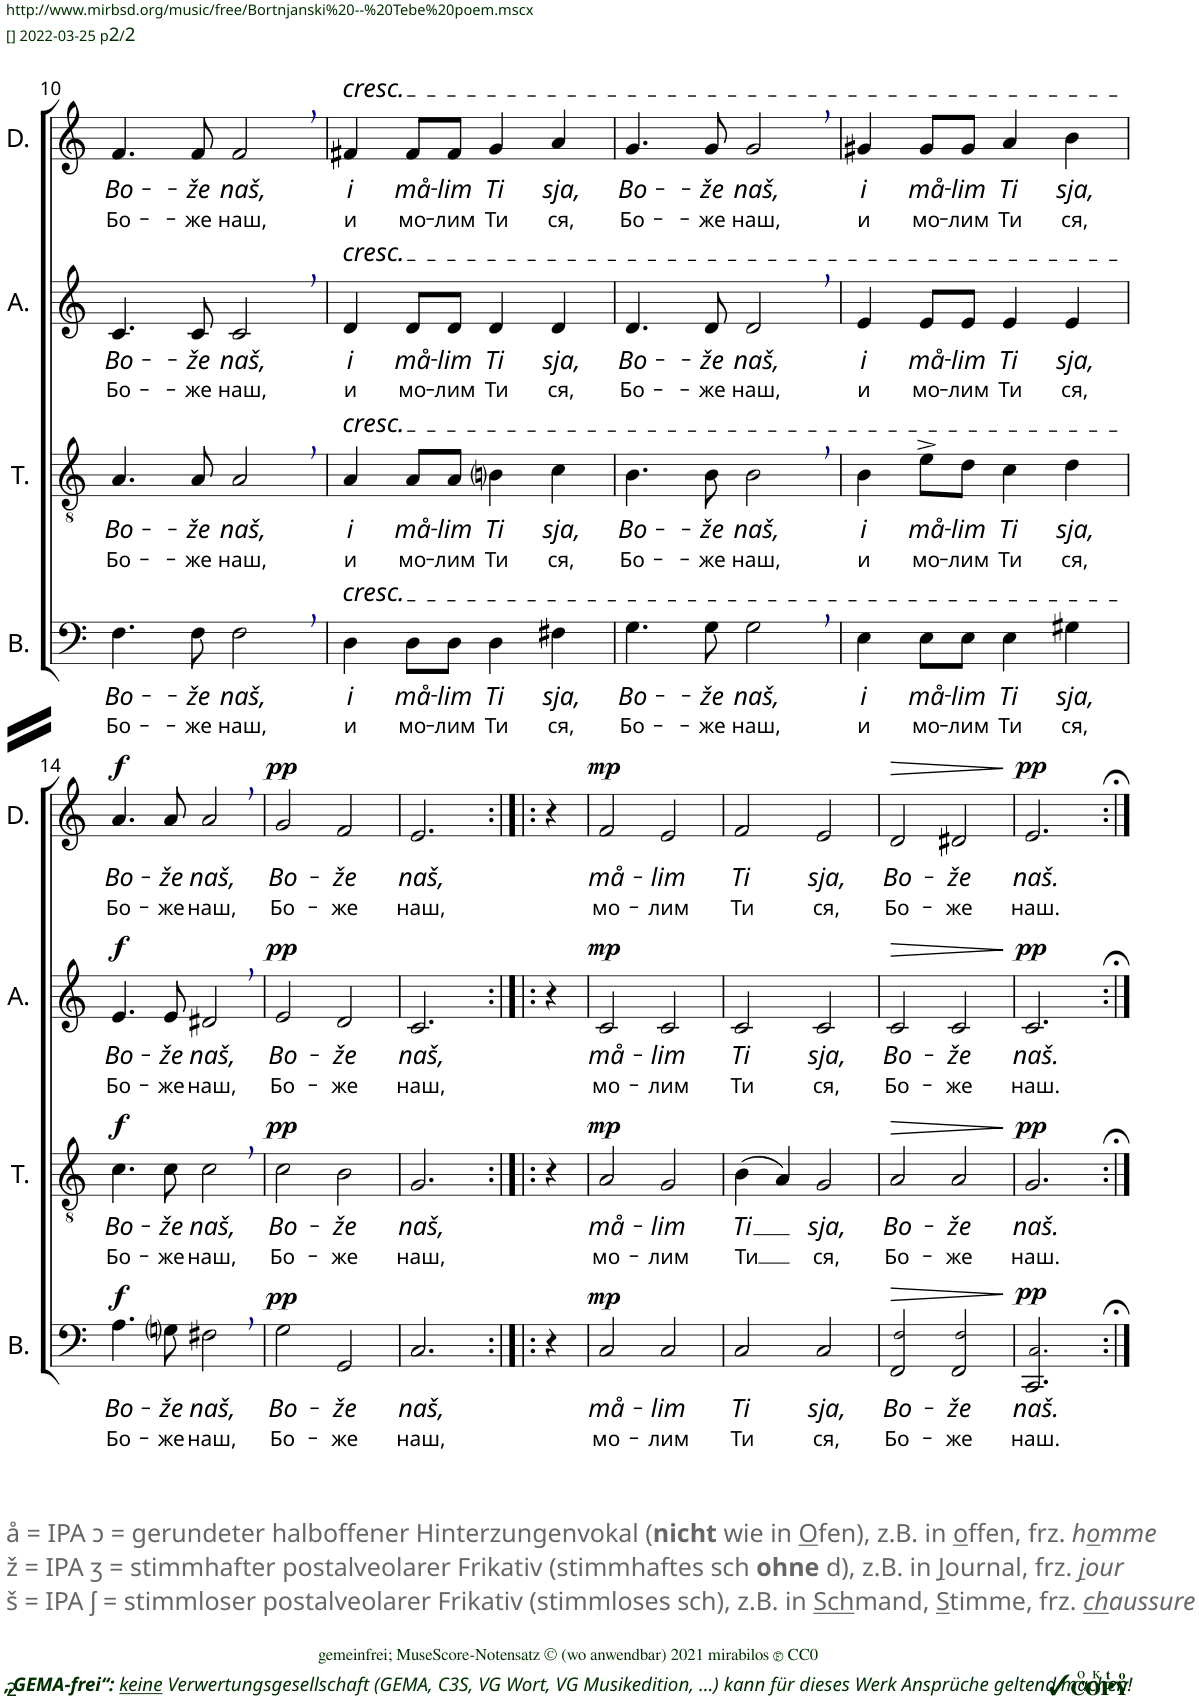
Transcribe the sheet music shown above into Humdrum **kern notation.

**kern	**text	**text	**kern	**dynam	**kern	**text	**text	**dynam	**kern	**text	**text	**dynam	**kern	**text	**text	**dynam	**kern	**text	**text	**dynam
*part5	*part5	*part5	*part5	*part5	*part4	*part4	*part4	*part4	*part3	*part3	*part3	*part3	*part2	*part2	*part2	*part2	*part1	*part1	*part1	*part1
*staff6	*staff6	*staff6	*staff5	*staff5/6	*staff4	*staff4	*staff4	*staff4	*staff3	*staff3	*staff3	*staff3	*staff2	*staff2	*staff2	*staff2	*staff1	*staff1	*staff1	*staff1
*I"for rehearsal only	*	*	*	*	*I"Baß	*	*	*	*I"Tenor	*	*	*	*I"Alt	*	*	*	*I"Diskant	*	*	*
*	*	*	*	*	*I'B.	*	*	*	*I'T.	*	*	*	*I'A.	*	*	*	*I'D.	*	*	*
!!LO:PB:g=z
*clefF4	*	*	*clefG2	*	*clefF4	*	*	*	*clefGv2	*	*	*	*clefG2	*	*	*	*clefG2	*	*	*
*k[]	*	*	*k[]	*	*k[]	*	*	*	*k[]	*	*	*	*k[]	*	*	*	*k[]	*	*	*
*M4/4	*	*	*M4/4	*	*M4/4	*	*	*	*M4/4	*	*	*	*M4/4	*	*	*	*M4/4	*	*	*
*met(c)	*	*	*met(c)	*	*met(c)	*	*	*	*met(c)	*	*	*	*met(c)	*	*	*	*met(c)	*	*	*
=10	=10	=10	=10	=10	=10	=10	=10	=10	=10	=10	=10	=10	=10	=10	=10	=10	=10	=10	=10	=10
*^	*	*	*^	*	*	*	*	*	*	*	*	*	*	*	*	*	*	*	*	*
!	!	!	!	!	!	!	!	!LO:LY:b	!LO:LY:b	!	!	!LO:LY:b	!LO:LY:b	!	!	!LO:LY:b	!LO:LY:b	!	!	!LO:LY:b	!LO:LY:b	!
4.A	4.F	Bo-	Бо-	4.f	4.c	.	4.F\	Bo-	Бо-	.	4.A/	Bo-	Бо-	.	4.c/	Bo-	Бо-	.	4.f/	Bo-	Бо-	.
!	!	!	!	!	!	!	!	!LO:LY:b	!LO:LY:b	!	!	!LO:LY:b	!LO:LY:b	!	!	!LO:LY:b	!LO:LY:b	!	!	!LO:LY:b	!LO:LY:b	!
8A	8F	-že	-же	8f	8c	.	8F\	-že	-же	.	8A/	-že	-же	.	8c/	-že	-же	.	8f/	-že	-же	.
!	!	!	!	!	!	!	!	!LO:LY:b	!LO:LY:b	!	!	!LO:LY:b	!LO:LY:b	!	!	!LO:LY:b	!LO:LY:b	!	!	!LO:LY:b	!LO:LY:b	!
2A	2F	naš,	наш,	2f,	2c	.	2F,\	naš,	наш,	.	2A,/	naš,	наш,	.	2c,/	naš,	наш,	.	2f,/	naš,	наш,	.
=11	=11	=11	=11	=11	=11	=11	=11	=11	=11	=11	=11	=11	=11	=11	=11	=11	=11	=11	=11	=11	=11	=11
!	!	!	!	!	!	!	!	!	!	!	!	!	!	!	!	!	!	!	!LO:TX:a:i:t=cresc.	!	!	!
!	!	!	!	!	!	!	!	!	!	!	!	!	!	!	!LO:TX:a:i:t=cresc.	!	!	!	!	!	!	!
!	!	!	!	!	!	!	!	!	!	!	!LO:TX:a:i:t=cresc.	!	!	!	!	!	!	!	!	!	!	!
!	!	!	!	!	!	!	!LO:TX:a:i:t=cresc.	!	!	!	!	!	!	!	!	!	!	!	!	!	!	!
!LO:TX:b:i:t=cresc.	!	!	!	!	!	!	!	!	!	!	!	!	!	!	!	!	!	!	!	!	!	!
!	!	!	!	!	!	!	!	!LO:LY:b	!LO:LY:b	!	!	!LO:LY:b	!LO:LY:b	!	!	!LO:LY:b	!LO:LY:b	!	!	!LO:LY:b	!LO:LY:b	!
4A	4D	i	и	4f#X	4d	.	4D\	i	и	.	4A/	i	и	.	4d/	i	и	.	4f#X/	i	и	.
!	!	!	!	!	!	!	!	!LO:LY:b	!LO:LY:b	!	!	!LO:LY:b	!LO:LY:b	!	!	!LO:LY:b	!LO:LY:b	!	!	!LO:LY:b	!LO:LY:b	!
8A\L	8D\L	må-	мо-	8f#/L	8d/L	.	8D\L	må-	мо-	.	8A/L	må-	мо-	.	8d/L	må-	мо-	.	8f#/L	må-	мо-	.
!	!	!	!	!	!	!	!	!LO:LY:b	!LO:LY:b	!	!	!LO:LY:b	!LO:LY:b	!	!	!LO:LY:b	!LO:LY:b	!	!	!LO:LY:b	!LO:LY:b	!
8A\J	8D\J	-lim	-лим	8f#/J	8d/J	.	8D\J	-lim	-лим	.	8A/J	-lim	-лим	.	8d/J	-lim	-лим	.	8f#/J	-lim	-лим	.
!	!	!	!	!	!	!	!	!LO:LY:b	!LO:LY:b	!	!	!LO:LY:b	!LO:LY:b	!	!	!LO:LY:b	!LO:LY:b	!	!	!LO:LY:b	!LO:LY:b	!
4B	4D	Ti	Ти	4g	4d	.	4D\	Ti	Ти	.	4Bni\	Ti	Ти	.	4d/	Ti	Ти	.	4g/	Ti	Ти	.
!	!	!	!	!	!	!	!	!LO:LY:b	!LO:LY:b	!	!	!LO:LY:b	!LO:LY:b	!	!	!LO:LY:b	!LO:LY:b	!	!	!LO:LY:b	!LO:LY:b	!
4c	4F#X	sja,	ся,	4a	4d	.	4F#X\	sja,	ся,	.	4c\	sja,	ся,	.	4d/	sja,	ся,	.	4a/	sja,	ся,	.
=12	=12	=12	=12	=12	=12	=12	=12	=12	=12	=12	=12	=12	=12	=12	=12	=12	=12	=12	=12	=12	=12	=12
!	!	!	!	!	!	!	!	!LO:LY:b	!LO:LY:b	!	!	!LO:LY:b	!LO:LY:b	!	!	!LO:LY:b	!LO:LY:b	!	!	!LO:LY:b	!LO:LY:b	!
4.B	4.G	Bo-	Бо-	4.g	4.d	.	4.G\	Bo-	Бо-	.	4.B\	Bo-	Бо-	.	4.d/	Bo-	Бо-	.	4.g/	Bo-	Бо-	.
!	!	!	!	!	!	!	!	!LO:LY:b	!LO:LY:b	!	!	!LO:LY:b	!LO:LY:b	!	!	!LO:LY:b	!LO:LY:b	!	!	!LO:LY:b	!LO:LY:b	!
8B	8G	-že	-же	8g	8d	.	8G\	-že	-же	.	8B\	-že	-же	.	8d/	-že	-же	.	8g/	-že	-же	.
!	!	!	!	!	!	!	!	!LO:LY:b	!LO:LY:b	!	!	!LO:LY:b	!LO:LY:b	!	!	!LO:LY:b	!LO:LY:b	!	!	!LO:LY:b	!LO:LY:b	!
2B	2G	naš,	наш,	2g,	2d	.	2G,\	naš,	наш,	.	2B,\	naš,	наш,	.	2d,/	naš,	наш,	.	2g,/	naš,	наш,	.
=13	=13	=13	=13	=13	=13	=13	=13	=13	=13	=13	=13	=13	=13	=13	=13	=13	=13	=13	=13	=13	=13	=13
!	!	!	!	!	!	!	!	!LO:LY:b	!LO:LY:b	!	!	!LO:LY:b	!LO:LY:b	!	!	!LO:LY:b	!LO:LY:b	!	!	!LO:LY:b	!LO:LY:b	!
4B	4E	i	и	4g#X	4e	.	4E\	i	и	.	4B\	i	и	.	4e/	i	и	.	4g#X/	i	и	.
!	!	!	!	!	!	!	!	!LO:LY:b	!LO:LY:b	!	!	!LO:LY:b	!LO:LY:b	!	!	!LO:LY:b	!LO:LY:b	!	!	!LO:LY:b	!LO:LY:b	!
8e\L	8E\L	må-	мо-	8g#/L	8e/L	.	8E\L	må-	мо-	.	8e^\L	må-	мо-	.	8e/L	må-	мо-	.	8g#/L	må-	мо-	.
!	!	!	!	!	!	!	!	!LO:LY:b	!LO:LY:b	!	!	!LO:LY:b	!LO:LY:b	!	!	!LO:LY:b	!LO:LY:b	!	!	!LO:LY:b	!LO:LY:b	!
8d\J	8E\J	-lim	-лим	8g#/J	8e/J	.	8E\J	-lim	-лим	.	8d\J	-lim	-лим	.	8e/J	-lim	-лим	.	8g#/J	-lim	-лим	.
!	!	!	!	!	!	!	!	!LO:LY:b	!LO:LY:b	!	!	!LO:LY:b	!LO:LY:b	!	!	!LO:LY:b	!LO:LY:b	!	!	!LO:LY:b	!LO:LY:b	!
4c	4E	Ti	Ти	4a	4e	.	4E\	Ti	Ти	.	4c\	Ti	Ти	.	4e/	Ti	Ти	.	4a/	Ti	Ти	.
!	!	!	!	!	!	!	!	!LO:LY:b	!LO:LY:b	!	!	!LO:LY:b	!LO:LY:b	!	!	!LO:LY:b	!LO:LY:b	!	!	!LO:LY:b	!LO:LY:b	!
4d	4G#X	sja,	ся,	4b	4e	.	4G#X\	sja,	ся,	.	4d\	sja,	ся,	.	4e/	sja,	ся,	.	4b\	sja,	ся,	.
!!LO:LB:g=z
=14	=14	=14	=14	=14	=14	=14	=14	=14	=14	=14	=14	=14	=14	=14	=14	=14	=14	=14	=14	=14	=14	=14
!	!	!	!	!	!	!LO:DY:b=2	!	!LO:LY:b	!LO:LY:b	!LO:DY:a	!	!LO:LY:b	!LO:LY:b	!LO:DY:a	!	!LO:LY:b	!LO:LY:b	!LO:DY:a	!	!LO:LY:b	!LO:LY:b	!LO:DY:a
4.c	4.A	Bo-	Бо-	4.a	4.e	f	4.A\	Bo-	Бо-	f	4.c\	Bo-	Бо-	f	4.e/	Bo-	Бо-	f	4.a/	Bo-	Бо-	f
!	!	!	!	!	!	!	!	!LO:LY:b	!LO:LY:b	!	!	!LO:LY:b	!LO:LY:b	!	!	!LO:LY:b	!LO:LY:b	!	!	!LO:LY:b	!LO:LY:b	!
8c	8Gni	-že	-же	8a	8e	.	8Gni\	-že	-же	.	8c\	-že	-же	.	8e/	-že	-же	.	8a/	-že	-же	.
!	!	!	!	!	!	!	!	!LO:LY:b	!LO:LY:b	!	!	!LO:LY:b	!LO:LY:b	!	!	!LO:LY:b	!LO:LY:b	!	!	!LO:LY:b	!LO:LY:b	!
2c	2F#X	naš,	наш,	2a,	2d#X	.	2F#X,\	naš,	наш,	.	2c,\	naš,	наш,	.	2d#X,/	naš,	наш,	.	2a,/	naš,	наш,	.
=15	=15	=15	=15	=15	=15	=15	=15	=15	=15	=15	=15	=15	=15	=15	=15	=15	=15	=15	=15	=15	=15	=15
!	!	!	!	!	!	!LO:DY:b=2	!	!LO:LY:b	!LO:LY:b	!LO:DY:a	!	!LO:LY:b	!LO:LY:b	!LO:DY:a	!	!LO:LY:b	!LO:LY:b	!LO:DY:a	!	!LO:LY:b	!LO:LY:b	!LO:DY:a
2c	2G	Bo-	Бо-	2g	2e	pp	2G\	Bo-	Бо-	pp	2c\	Bo-	Бо-	pp	2e/	Bo-	Бо-	pp	2g/	Bo-	Бо-	pp
!	!	!	!	!	!	!	!	!LO:LY:b	!LO:LY:b	!	!	!LO:LY:b	!LO:LY:b	!	!	!LO:LY:b	!LO:LY:b	!	!	!LO:LY:b	!LO:LY:b	!
2B	2GG	-že	-же	2f	2d	.	2GG/	-že	-же	.	2B\	-že	-же	.	2d/	-že	-же	.	2f/	-že	-же	.
=16	=16	=16	=16	=16	=16	=16	=16	=16	=16	=16	=16	=16	=16	=16	=16	=16	=16	=16	=16	=16	=16	=16
!	!	!	!	!	!	!	!	!LO:LY:b	!LO:LY:b	!	!	!LO:LY:b	!LO:LY:b	!	!	!LO:LY:b	!LO:LY:b	!	!	!LO:LY:b	!LO:LY:b	!
2.G	2.C	naš,	наш,	2.e	2.c	.	2.C/	naš,	наш,	.	2.G/	naš,	наш,	.	2.c/	naš,	наш,	.	2.e/	naš,	наш,	.
*v	*v	*	*	*	*	*	*	*	*	*	*	*	*	*	*	*	*	*	*	*	*	*
*	*	*	*v	*v	*	*	*	*	*	*	*	*	*	*	*	*	*	*	*	*	*
=17:|!|:	=17:|!|:	=17:|!|:	=17:|!|:	=17:|!|:	=17:|!|:	=17:|!|:	=17:|!|:	=17:|!|:	=17:|!|:	=17:|!|:	=17:|!|:	=17:|!|:	=17:|!|:	=17:|!|:	=17:|!|:	=17:|!|:	=17:|!|:	=17:|!|:	=17:|!|:	=17:|!|:
4r	.	.	4r	.	4r	.	.	.	4r	.	.	.	4r	.	.	.	4r	.	.	.
=18	=18	=18	=18	=18	=18	=18	=18	=18	=18	=18	=18	=18	=18	=18	=18	=18	=18	=18	=18	=18
*^	*	*	*^	*	*	*	*	*	*	*	*	*	*	*	*	*	*	*	*	*
!	!	!	!	!	!	!LO:DY:b=2	!	!LO:LY:b	!LO:LY:b	!LO:DY:a	!	!LO:LY:b	!LO:LY:b	!LO:DY:a	!	!LO:LY:b	!LO:LY:b	!LO:DY:a	!	!LO:LY:b	!LO:LY:b	!LO:DY:a
2A	2C	må-	мо-	2f	2c	mp	2C/	må-	мо-	mp	2A/	må-	мо-	mp	2c/	må-	мо-	mp	2f/	må-	мо-	mp
!	!	!	!	!	!	!	!	!LO:LY:b	!LO:LY:b	!	!	!LO:LY:b	!LO:LY:b	!	!	!LO:LY:b	!LO:LY:b	!	!	!LO:LY:b	!LO:LY:b	!
2G	2C	-lim	-лим	2e	2c	.	2C/	-lim	-лим	.	2G/	-lim	-лим	.	2c/	-lim	-лим	.	2e/	-lim	-лим	.
=19	=19	=19	=19	=19	=19	=19	=19	=19	=19	=19	=19	=19	=19	=19	=19	=19	=19	=19	=19	=19	=19	=19
!	!	!	!	!	!	!	!	!LO:LY:b	!LO:LY:b	!	!	!LO:LY:b	!LO:LY:b	!	!	!LO:LY:b	!LO:LY:b	!	!	!LO:LY:b	!LO:LY:b	!
4B	2C	Ti	Ти	2f	2c	.	2C/	Ti	Ти	.	(4B\	Ti	Ти	.	2c/	Ti	Ти	.	2f/	Ti	Ти	.
4A	.	.	.	.	.	.	.	.	.	.	4A/)	.	.	.	.	.	.	.	.	.	.	.
!	!	!	!	!	!	!	!	!LO:LY:b	!LO:LY:b	!	!	!LO:LY:b	!LO:LY:b	!	!	!LO:LY:b	!LO:LY:b	!	!	!LO:LY:b	!LO:LY:b	!
2G	2C	sja,	ся,	2e	2c	.	2C/	sja,	ся,	.	2G/	sja,	ся,	.	2c/	sja,	ся,	.	2e/	sja,	ся,	.
=20	=20	=20	=20	=20	=20	=20	=20	=20	=20	=20	=20	=20	=20	=20	=20	=20	=20	=20	=20	=20	=20	=20
!	!	!	!	!	!	!	!	!LO:LY:b	!LO:LY:b	!LO:HP:b	!	!LO:LY:b	!LO:LY:b	!LO:HP:b	!	!LO:LY:b	!LO:LY:b	!LO:HP:b	!	!LO:LY:b	!LO:LY:b	!LO:HP:b
*	*	*	*	*v	*v	*	*	*	*	*	*	*	*	*	*	*	*	*	*	*	*	*
2ryy	2FF 2F	Bo-	Бо-	2A 2c 2d	.	2FF/ 2F/	Bo-	Бо-	>	2A/	Bo-	Бо-	>	2c/	Bo-	Бо-	>	2d/	Bo-	Бо-	>
!	!	!	!	!	!	!	!LO:LY:b	!LO:LY:b	!	!	!LO:LY:b	!LO:LY:b	!	!	!LO:LY:b	!LO:LY:b	!	!	!LO:LY:b	!LO:LY:b	!
2ryy	2FF 2F	-že	-же	2A 2c 2d#X	.	2FF/ 2F/	-že	-же	.	2A/	-že	-же	.	2c/	-že	-же	.	2d#X/	-že	-же	.
*v	*v	*	*	*	*	*	*	*	*	*	*	*	*	*	*	*	*	*	*	*	*
.	.	.	.	.	.	.	.	]	.	.	.	]	.	.	.	]	.	.	.	]
=21	=21	=21	=21	=21	=21	=21	=21	=21	=21	=21	=21	=21	=21	=21	=21	=21	=21	=21	=21	=21
*^	*	*	*	*	*	*	*	*	*	*	*	*	*	*	*	*	*	*	*	*
!	!	!	!	!	!LO:DY:b=2	!	!LO:LY:b	!LO:LY:b	!LO:DY:a	!	!LO:LY:b	!LO:LY:b	!LO:DY:a	!	!LO:LY:b	!LO:LY:b	!LO:DY:a	!	!LO:LY:b	!LO:LY:b	!LO:DY:a
2.ryy	2.CC 2.C	naš.	наш.	2.G 2.c 2.e	pp	2.CC/ 2.C/	naš.	наш.	pp	2.G/	naš.	наш.	pp	2.c/	naš.	наш.	pp	2.e/	naš.	наш.	pp
*v	*v	*	*	*	*	*	*	*	*	*	*	*	*	*	*	*	*	*	*	*	*
=:|!	=:|!	=:|!	=:|!	=:|!	=:|!	=:|!	=:|!	=:|!	=:|!	=:|!	=:|!	=:|!	=:|!	=:|!	=:|!	=:|!	=:|!	=:|!	=:|!	=:|!
*-	*-	*-	*-	*-	*-	*-	*-	*-	*-	*-	*-	*-	*-	*-	*-	*-	*-	*-	*-	*-
